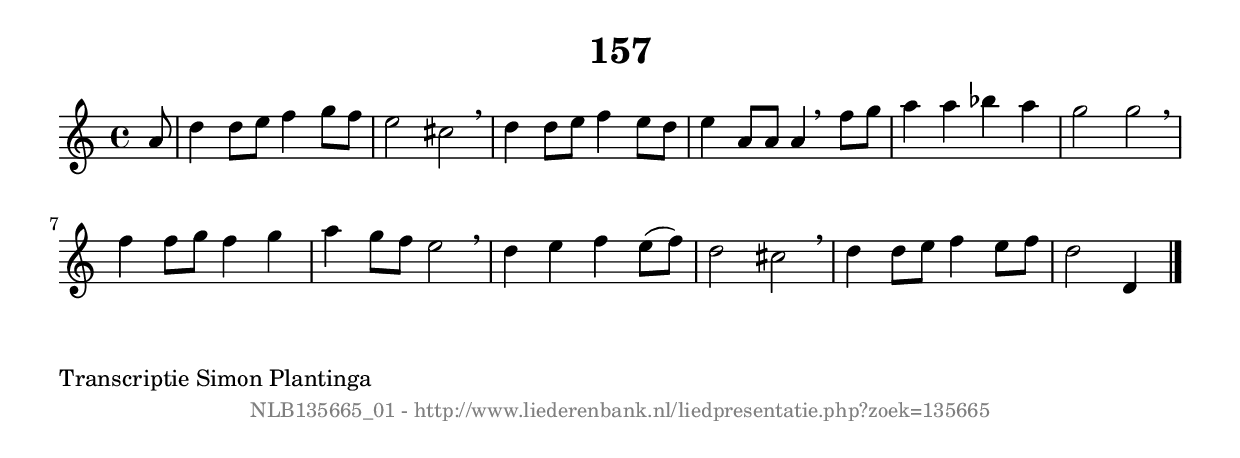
%
% produced by wce2krn 1.64 (7 June 2014)
%
\version"2.16"
#(append! paper-alist '(("long" . (cons (* 210 mm) (* 2000 mm)))))
#(set-default-paper-size "long")
sb = {\breathe}
mBreak = {\breathe }
bBreak = {\breathe }
x = {\once\override NoteHead #'style = #'cross }
gl=\glissando
itime={\override Staff.TimeSignature #'stencil = ##f }
ficta = {\once\set suggestAccidentals = ##t}
fine = {\once\override Score.RehearsalMark #'self-alignment-X = #1 \mark \markup {\italic{Fine}}}
dc = {\once\override Score.RehearsalMark #'self-alignment-X = #1 \mark \markup {\italic{D.C.}}}
dcf = {\once\override Score.RehearsalMark #'self-alignment-X = #1 \mark \markup {\italic{D.C. al Fine}}}
dcc = {\once\override Score.RehearsalMark #'self-alignment-X = #1 \mark \markup {\italic{D.C. al Coda}}}
ds = {\once\override Score.RehearsalMark #'self-alignment-X = #1 \mark \markup {\italic{D.S.}}}
dsf = {\once\override Score.RehearsalMark #'self-alignment-X = #1 \mark \markup {\italic{D.S. al Fine}}}
dsc = {\once\override Score.RehearsalMark #'self-alignment-X = #1 \mark \markup {\italic{D.S. al Coda}}}
pv = {\set Score.repeatCommands = #'((volta "1"))}
sv = {\set Score.repeatCommands = #'((volta "2"))}
tv = {\set Score.repeatCommands = #'((volta "3"))}
qv = {\set Score.repeatCommands = #'((volta "4"))}
xv = {\set Score.repeatCommands = #'((volta #f))}
\header{ tagline = ""
title = "157"
}
\score {{
\key d \dorian
\relative g'
{
\set melismaBusyProperties = #'()
\partial 32*4
\time 4/4
\tempo 4=120
\override Score.MetronomeMark #'transparent = ##t
\override Score.RehearsalMark #'break-visibility = #(vector #t #t #f)
a8 | d4 d8 e8 f4 g8 f8 | e2 cis2 \sb | d4 d8 e8 f4 e8 d8 | e4 a,8 a8 a4 \bar ":|:" \bBreak
f'8 g8 | a4 a4 bes4 a4 | g2 g2 \sb | f4 f8 g8 f4 g4 | a4 g8 f8 e2 \sb | d4 e4 f4 e8( f8) | d2 cis2 \sb | d4 d8 e8 f4 e8 f8 | d2 d,4 \bar "|."
 }}
 \midi { }
 \layout {
            indent = 0.0\cm
}
}
\markup { \wordwrap-string #" 
Transcriptie Simon Plantinga
"}
\markup { \vspace #0 } \markup { \with-color #grey \fill-line { \center-column { \smaller "NLB135665_01 - http://www.liederenbank.nl/liedpresentatie.php?zoek=135665" } } }
